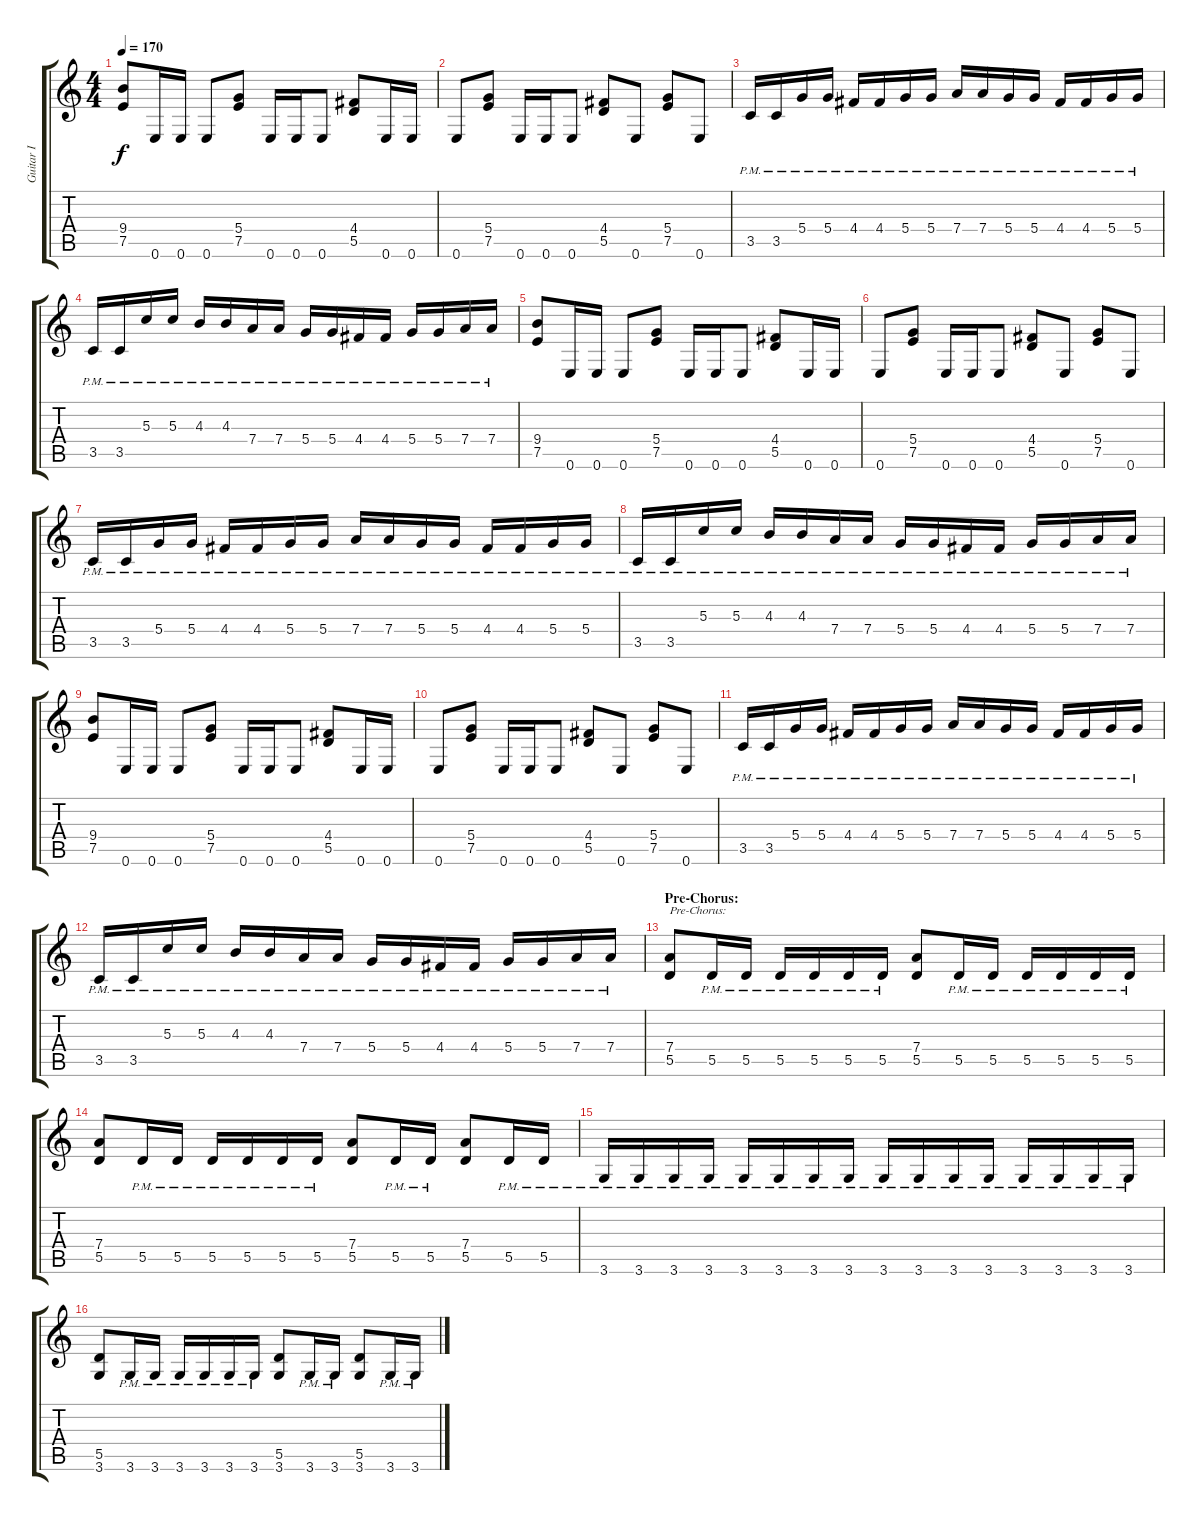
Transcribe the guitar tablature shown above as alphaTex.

\track ("Guitar I" "Guitar I") {instrument distortionguitar}
\staff {score tabs}
\tuning (E4 B3 G3 D3 A2 E2) {hide}
\ts (4 4)
\tempo 170
\clef g2
\ks c
(9.4 7.5).8{dy f} 0.6.16 0.6.16 0.6.8 (5.4 7.5).8 0.6.16 0.6.16 0.6.8 (4.4 5.5).8 0.6.16 0.6.16 |
0.6.8 (5.4 7.5).8 0.6.16 0.6.16 0.6.8 (4.4 5.5).8 0.6.8 (5.4 7.5).8 0.6.8 |
3.5{pm}.16 3.5{pm}.16 5.4{pm}.16 5.4{pm}.16 4.4{pm}.16 4.4{pm}.16 5.4{pm}.16 5.4{pm}.16 7.4{pm}.16 7.4{pm}.16 5.4{pm}.16 5.4{pm}.16 4.4{pm}.16 4.4{pm}.16 5.4{pm}.16 5.4{pm}.16 |
3.5{pm}.16 3.5{pm}.16 5.3{pm}.16 5.3{pm}.16 4.3{pm}.16 4.3{pm}.16 7.4{pm}.16 7.4{pm}.16 5.4{pm}.16 5.4{pm}.16 4.4{pm}.16 4.4{pm}.16 5.4{pm}.16 5.4{pm}.16 7.4{pm}.16 7.4{pm}.16 |
(9.4 7.5).8 0.6.16 0.6.16 0.6.8 (5.4 7.5).8 0.6.16 0.6.16 0.6.8 (4.4 5.5).8 0.6.16 0.6.16 |
0.6.8 (5.4 7.5).8 0.6.16 0.6.16 0.6.8 (4.4 5.5).8 0.6.8 (5.4 7.5).8 0.6.8 |
3.5{pm}.16 3.5{pm}.16 5.4{pm}.16 5.4{pm}.16 4.4{pm}.16 4.4{pm}.16 5.4{pm}.16 5.4{pm}.16 7.4{pm}.16 7.4{pm}.16 5.4{pm}.16 5.4{pm}.16 4.4{pm}.16 4.4{pm}.16 5.4{pm}.16 5.4{pm}.16 |
3.5{pm}.16 3.5{pm}.16 5.3{pm}.16 5.3{pm}.16 4.3{pm}.16 4.3{pm}.16 7.4{pm}.16 7.4{pm}.16 5.4{pm}.16 5.4{pm}.16 4.4{pm}.16 4.4{pm}.16 5.4{pm}.16 5.4{pm}.16 7.4{pm}.16 7.4{pm}.16 |
(9.4 7.5).8 0.6.16 0.6.16 0.6.8 (5.4 7.5).8 0.6.16 0.6.16 0.6.8 (4.4 5.5).8 0.6.16 0.6.16 |
0.6.8 (5.4 7.5).8 0.6.16 0.6.16 0.6.8 (4.4 5.5).8 0.6.8 (5.4 7.5).8 0.6.8 |
3.5{pm}.16 3.5{pm}.16 5.4{pm}.16 5.4{pm}.16 4.4{pm}.16 4.4{pm}.16 5.4{pm}.16 5.4{pm}.16 7.4{pm}.16 7.4{pm}.16 5.4{pm}.16 5.4{pm}.16 4.4{pm}.16 4.4{pm}.16 5.4{pm}.16 5.4{pm}.16 |
3.5{pm}.16 3.5{pm}.16 5.3{pm}.16 5.3{pm}.16 4.3{pm}.16 4.3{pm}.16 7.4{pm}.16 7.4{pm}.16 5.4{pm}.16 5.4{pm}.16 4.4{pm}.16 4.4{pm}.16 5.4{pm}.16 5.4{pm}.16 7.4{pm}.16 7.4{pm}.16 |
\section ("" "Pre-Chorus:")
(7.4 5.5).8{txt "Pre-Chorus:"} 5.5{pm}.16 5.5{pm}.16 5.5{pm}.16 5.5{pm}.16 5.5{pm}.16 5.5{pm}.16 (7.4 5.5).8 5.5{pm}.16 5.5{pm}.16 5.5{pm}.16 5.5{pm}.16 5.5{pm}.16 5.5{pm}.16 |
(7.4 5.5).8 5.5{pm}.16 5.5{pm}.16 5.5{pm}.16 5.5{pm}.16 5.5{pm}.16 5.5{pm}.16 (7.4 5.5).8 5.5{pm}.16 5.5{pm}.16 (7.4 5.5).8 5.5{pm}.16 5.5{pm}.16 |
3.6{pm}.16 3.6{pm}.16 3.6{pm}.16 3.6{pm}.16 3.6{pm}.16 3.6{pm}.16 3.6{pm}.16 3.6{pm}.16 3.6{pm}.16 3.6{pm}.16 3.6{pm}.16 3.6{pm}.16 3.6{pm}.16 3.6{pm}.16 3.6{pm}.16 3.6{pm}.16 |
(5.5 3.6).8 3.6{pm}.16 3.6{pm}.16 3.6{pm}.16 3.6{pm}.16 3.6{pm}.16 3.6{pm}.16 (5.5 3.6).8 3.6{pm}.16 3.6{pm}.16 (5.5 3.6).8 3.6{pm}.16 3.6{pm}.16
